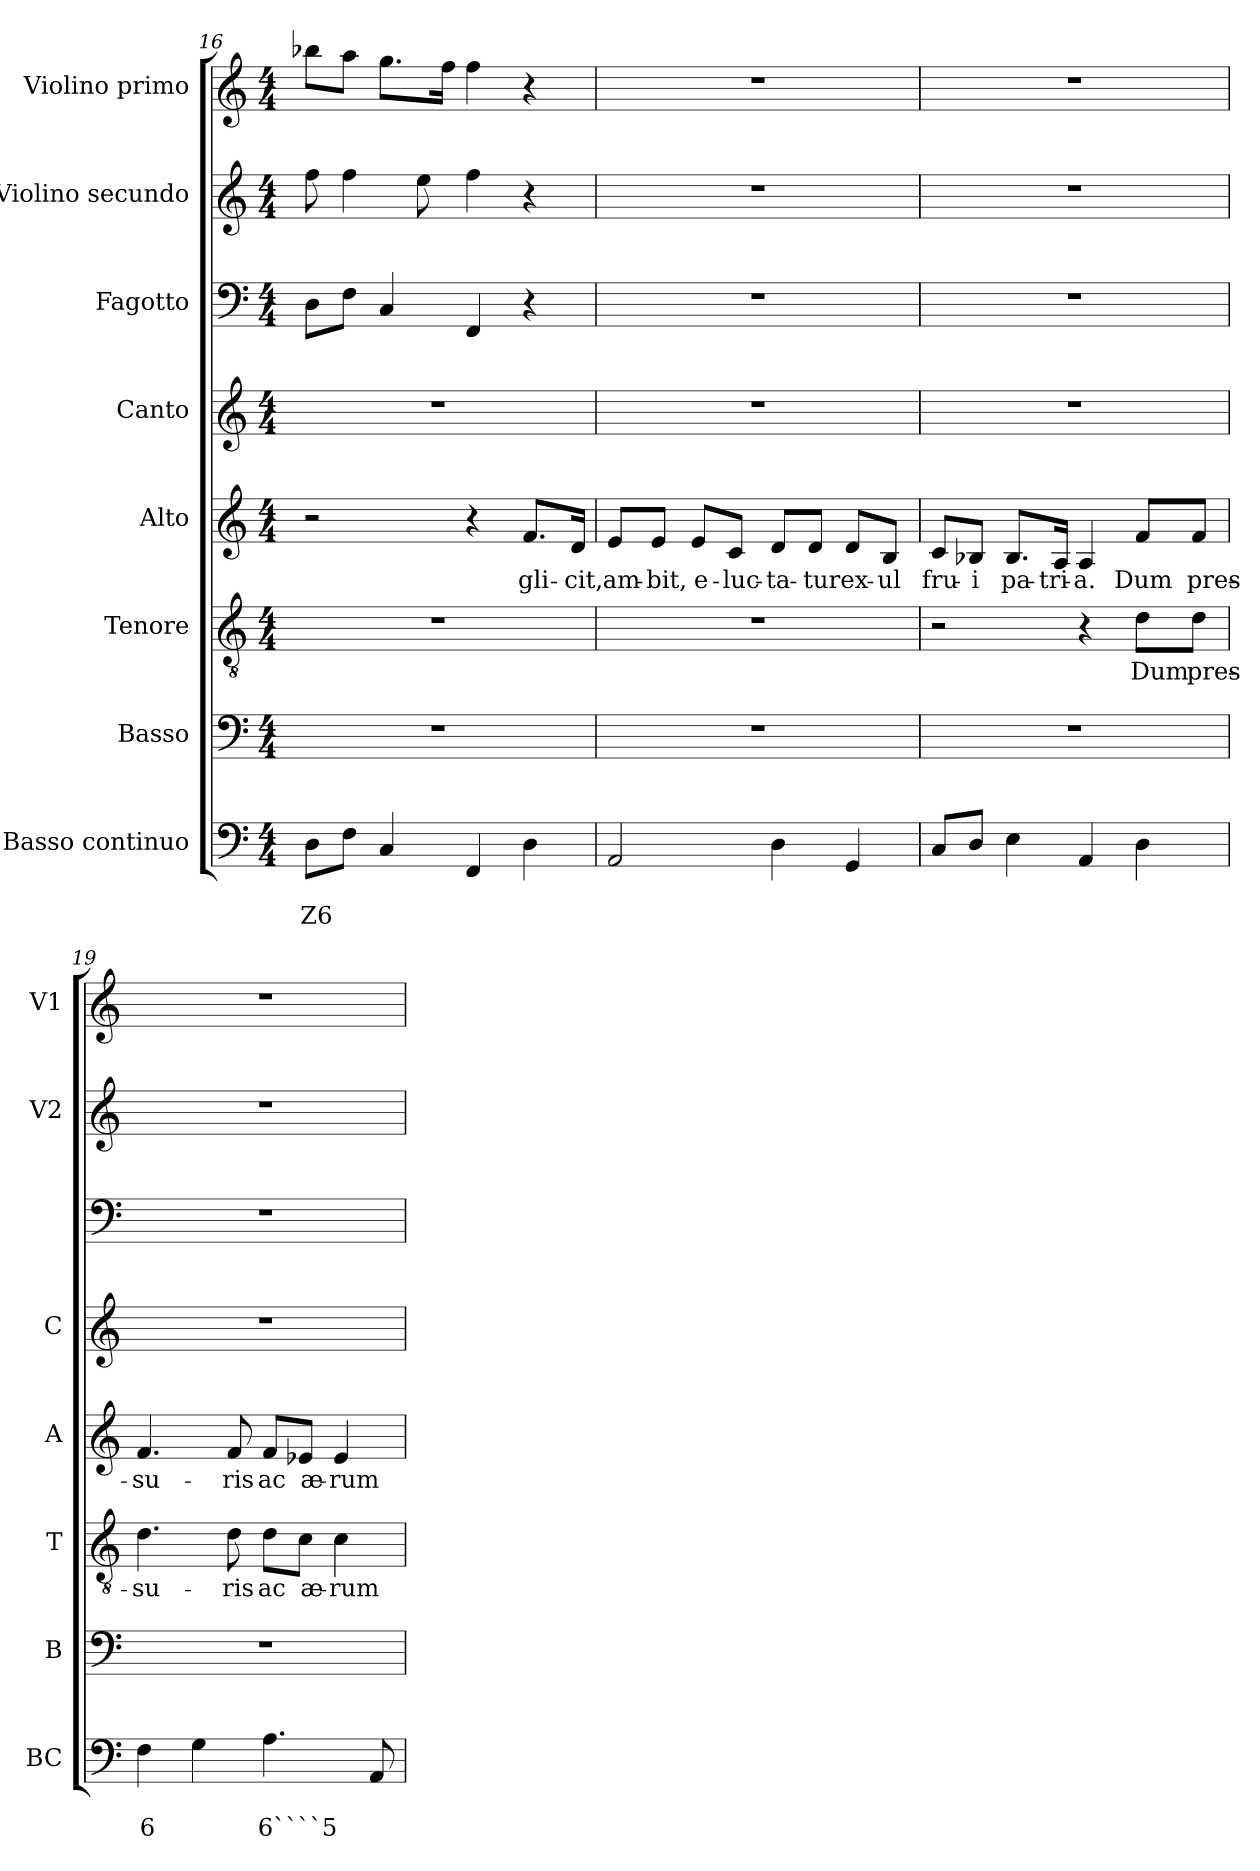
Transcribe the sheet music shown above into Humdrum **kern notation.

**kern	**text	**text	**kern	**kern	**text	**kern	**text	**kern	**kern	**kern	**kern
*part8	*part8	*part8	*part7	*part6	*part6	*part5	*part5	*part4	*part3	*part2	*part1
*staff8	*staff8	*staff8	*staff7	*staff6	*staff6	*staff5	*staff5	*staff4	*staff3	*staff2	*staff1
*I"Basso continuo	*	*	*I"Basso	*I"Tenore	*	*I"Alto	*	*I"Canto	*I"Fagotto	*I"Violino secundo	*I"Violino primo
*I'BC	*	*	*I'B	*I'T	*	*I'A	*	*I'C	*	*I'V2	*I'V1
*clefF4	*	*	*clefF4	*clefGv2	*	*clefG2	*	*clefG2	*clefF4	*clefG2	*clefG2
*k[]	*	*	*k[]	*k[]	*	*k[]	*	*k[]	*k[]	*k[]	*k[]
*C:	*	*	*C:	*C:	*	*C:	*	*C:	*C:	*C:	*C:
*M4/4	*	*	*M4/4	*M4/4	*	*M4/4	*	*M4/4	*M4/4	*M4/4	*M4/4
=16	=16	=16	=16	=16	=16	=16	=16	=16	=16	=16	=16
!	!	!LO:LY:b	!	!	!	!	!	!	!	!	!
8D\L	.	Z6	1r	1r	.	2r	.	1r	8D\L	8ff\	8bb-X\L
8F\J	.	.	.	.	.	.	.	.	8F\J	4ff\	8aa\J
4C/	.	.	.	.	.	.	.	.	4C/	.	8.gg\L
.	.	.	.	.	.	.	.	.	.	8ee\	.
.	.	.	.	.	.	.	.	.	.	.	16ff\Jk
4FF/	.	.	.	.	.	4r	.	.	4FF/	4ff\	4ff\
!	!	!	!	!	!	!	!LO:LY:b	!	!	!	!
4D\	.	.	.	.	.	8.f/L	gli-	.	4r	4r	4r
!	!	!	!	!	!	!	!LO:LY:b	!	!	!	!
.	.	.	.	.	.	16d/Jk	-cit,	.	.	.	.
=17	=17	=17	=17	=17	=17	=17	=17	=17	=17	=17	=17
!	!	!	!	!	!	!	!LO:LY:b	!	!	!	!
2AA/	.	.	1r	1r	.	8e/L	am-	1r	1r	1r	1r
!	!	!	!	!	!	!	!LO:LY:b	!	!	!	!
.	.	.	.	.	.	8e/J	-bit,	.	.	.	.
!	!	!	!	!	!	!	!LO:LY:b	!	!	!	!
.	.	.	.	.	.	8e/L	e-	.	.	.	.
!	!	!	!	!	!	!	!LO:LY:b	!	!	!	!
.	.	.	.	.	.	8c/J	-luc-	.	.	.	.
!	!	!	!	!	!	!	!LO:LY:b	!	!	!	!
4D\	.	.	.	.	.	8d/L	-ta-	.	.	.	.
!	!	!	!	!	!	!	!LO:LY:b	!	!	!	!
.	.	.	.	.	.	8d/J	-tur	.	.	.	.
!	!	!	!	!	!	!	!LO:LY:b	!	!	!	!
4GG/	.	.	.	.	.	8d/L	ex-	.	.	.	.
!	!	!	!	!	!	!	!LO:LY:b	!	!	!	!
.	.	.	.	.	.	8B/J	-ul	.	.	.	.
=18	=18	=18	=18	=18	=18	=18	=18	=18	=18	=18	=18
!	!	!	!	!	!	!	!LO:LY:b	!	!	!	!
8C/L	.	.	1r	2r	.	8c/L	fru-	1r	1r	1r	1r
!	!	!	!	!	!	!	!LO:LY:b	!	!	!	!
8D/J	.	.	.	.	.	8B-X/J	-i	.	.	.	.
!	!	!	!	!	!	!	!LO:LY:b	!	!	!	!
4E\	.	.	.	.	.	8.B-/L	pa-	.	.	.	.
!	!	!	!	!	!	!	!LO:LY:b	!	!	!	!
.	.	.	.	.	.	16A/Jk	-tri-	.	.	.	.
!	!	!	!	!	!	!	!LO:LY:b	!	!	!	!
4AA/	.	.	.	4r	.	4A/	-a.	.	.	.	.
!	!	!	!	!	!LO:LY:b	!	!LO:LY:b	!	!	!	!
4D\	.	.	.	8d\L	Dum	8f/L	Dum	.	.	.	.
!	!	!	!	!	!LO:LY:b	!	!LO:LY:b	!	!	!	!
.	.	.	.	8d\J	pres-	8f/J	pres-	.	.	.	.
=19	=19	=19	=19	=19	=19	=19	=19	=19	=19	=19	=19
!	!	!LO:LY:b	!	!	!LO:LY:b	!	!LO:LY:b	!	!	!	!
4F\	.	6	1r	4.d\	-su-	4.f/	-su-	1r	1r	1r	1r
4G\	.	.	.	.	.	.	.	.	.	.	.
!	!	!	!	!	!LO:LY:b	!	!LO:LY:b	!	!	!	!
.	.	.	.	8d\	-ris	8f/	-ris	.	.	.	.
!	!	!LO:LY:b	!	!	!LO:LY:b	!	!LO:LY:b	!	!	!	!
4.A\	.	6````5	.	8d\L	ac	8f/L	ac	.	.	.	.
!	!	!	!	!	!LO:LY:b	!	!LO:LY:b	!	!	!	!
.	.	.	.	8c\J	æ-	8e-X/J	æ-	.	.	.	.
!	!	!	!	!	!LO:LY:b	!	!LO:LY:b	!	!	!	!
.	.	.	.	4c\	-rum-	4e-/	-rum-	.	.	.	.
8AA/	.	.	.	.	.	.	.	.	.	.	.
=	=	=	=	=	=	=	=	=	=	=	=
*-	*-	*-	*-	*-	*-	*-	*-	*-	*-	*-	*-
